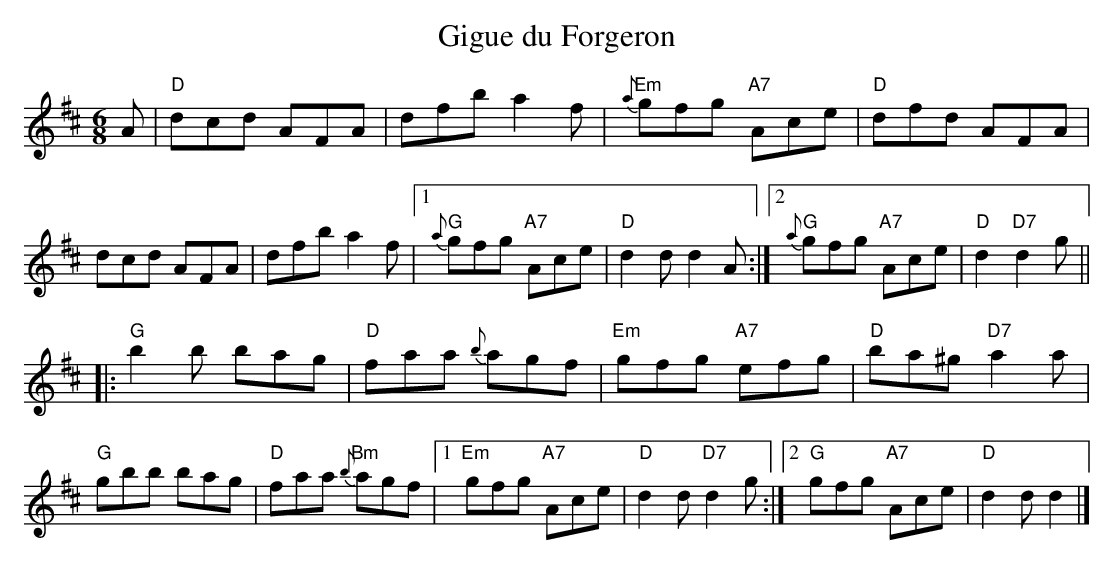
X:1
T:Gigue du Forgeron
M:6/8
L:1/8
K:D
A|"D"dcd AFA|dfb a2f|"Em"{a}gfg "A7"Ace|"D"dfd AFA|
dcd AFA|dfb a2f|1"G" {a}gfg "A7"Ace|"D"d2 d d2A:|2 "G"{a}gfg "A7"Ace|"D"d2"D7"d2g||
|:"G"b2 b bag|"D"faa {b}agf|"Em"gfg "A7"efg|"D"ba^g "D7"a2a|
"G"gbb bag|"D"faa "Bm"{b}agf|1 "Em"gfg "A7"Ace|"D"d2d "D7"d2g:|2"G"gfg "A7"Ace|"D"d2d d2|]
